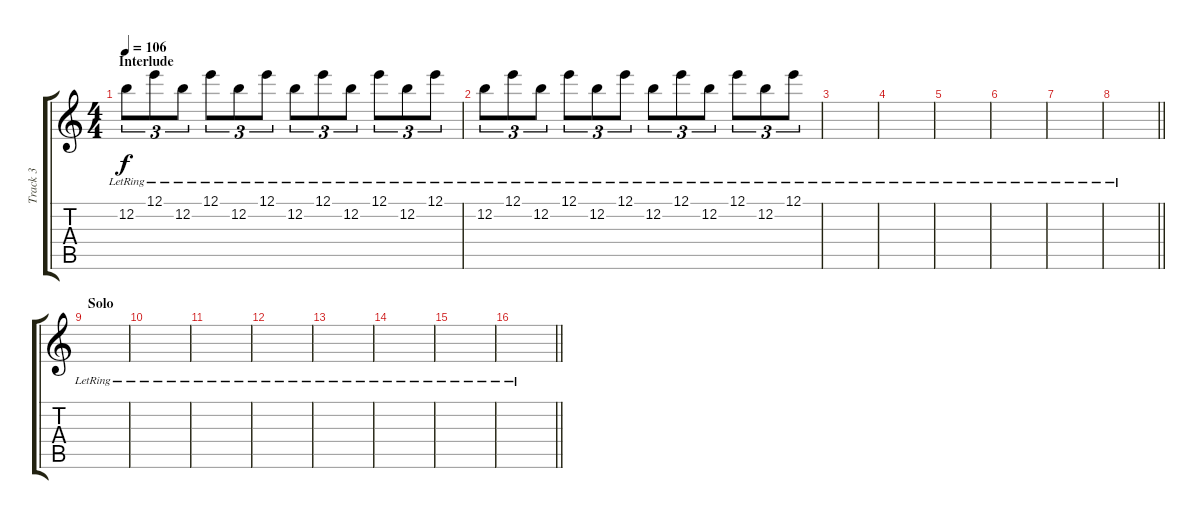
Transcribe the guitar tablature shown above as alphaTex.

\track ("Track 3" "Track 3") {instrument distortionguitar}
\staff {score tabs}
\tuning (E4 B3 G3 D3 A2 E2) {hide}
\ts (4 4)
\section ("" "Interlude")
\tempo 106
\clef g2
\ks c
12.2{lr}.8{tu (3 2) dy f} 12.1{lr}.8{tu (3 2)} 12.2{lr}.8{tu (3 2)} 12.1{lr}.8{tu (3 2)} 12.2{lr}.8{tu (3 2) volume 0} 12.1{lr}.8{tu (3 2)} 12.2{lr}.8{tu (3 2)} 12.1{lr}.8{tu (3 2)} 12.2{lr}.8{tu (3 2)} 12.1{lr}.8{tu (3 2)} 12.2{lr}.8{tu (3 2)} 12.1{lr}.8{tu (3 2)} |
12.2{lr}.8{tu (3 2)} 12.1{lr}.8{tu (3 2)} 12.2{lr}.8{tu (3 2)} 12.1{lr}.8{tu (3 2)} 12.2{lr}.8{tu (3 2)} 12.1{lr}.8{tu (3 2)} 12.2{lr}.8{tu (3 2)} 12.1{lr}.8{tu (3 2)} 12.2{lr}.8{tu (3 2)} 12.1{lr}.8{tu (3 2)} 12.2{lr}.8{tu (3 2)} 12.1{lr}.8{tu (3 2)} |
|
|
|
|
|
\barLineRight lightlight
|
\section ("" "Solo")
|
|
|
|
|
|
|
\barLineRight lightlight
